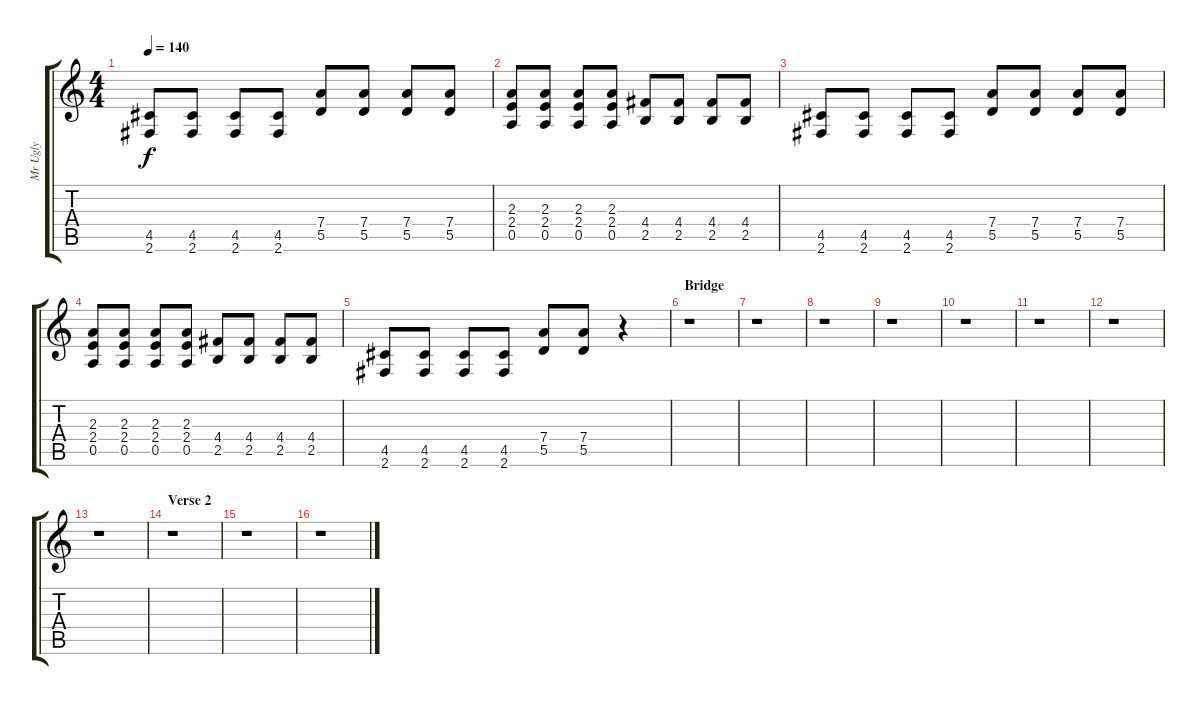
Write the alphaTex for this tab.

\track ("Mr Ugly" "Mr Ugly") {instrument electricguitarmuted}
\staff {score tabs}
\tuning (E4 B3 G3 D3 A2 E2) {hide}
\ts (4 4)
\tempo 140
\clef g2
\ks c
(4.5 2.6).8{dy f} (4.5 2.6).8 (4.5 2.6).8 (4.5 2.6).8 (7.4 5.5).8 (7.4 5.5).8 (7.4 5.5).8 (7.4 5.5).8 |
(2.3 2.4 0.5).8 (2.3 2.4 0.5).8 (2.3 2.4 0.5).8 (2.3 2.4 0.5).8 (4.4 2.5).8 (4.4 2.5).8 (4.4 2.5).8 (4.4 2.5).8 |
(4.5 2.6).8 (4.5 2.6).8 (4.5 2.6).8 (4.5 2.6).8 (7.4 5.5).8 (7.4 5.5).8 (7.4 5.5).8 (7.4 5.5).8 |
(2.3 2.4 0.5).8 (2.3 2.4 0.5).8 (2.3 2.4 0.5).8 (2.3 2.4 0.5).8 (4.4 2.5).8 (4.4 2.5).8 (4.4 2.5).8 (4.4 2.5).8 |
(4.5 2.6).8 (4.5 2.6).8 (4.5 2.6).8 (4.5 2.6).8 (7.4 5.5).8 (7.4 5.5).8 r.4 |
\section ("" "Bridge")
r.1 |
r.1 |
r.1 |
r.1 |
r.1 |
r.1 |
r.1 |
r.1 |
\section ("" "Verse 2")
r.1 |
r.1 |
r.1
